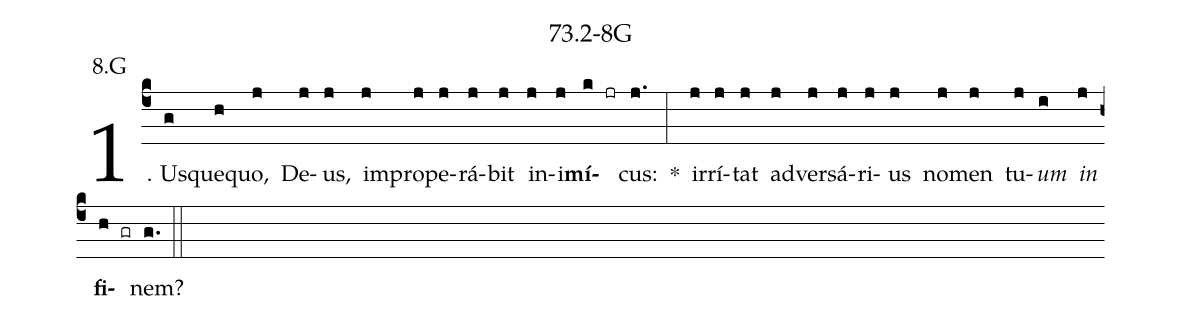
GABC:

name: 73.2-8G;
annotation: 8.G;
%%
(c4)1. Us(g)que(h)quo,(j) De(j)us,(j) im(j)pro(j)pe(j)rá(j)bit(j) in(j)i(j)<b>mí</b>(k jr)cus:(j.) *(:) ir(j)rí(j)tat(j) ad(j)ver(j)sá(j)ri(j)us(j) no(j)men(j) tu(j)<i>um</i>(i) <i>in</i>(j) <b>fi</b>(h gr)nem?(g.) (::)


%E(j) u(j) o(i) u(j) a(h) e.(g.) (::)
